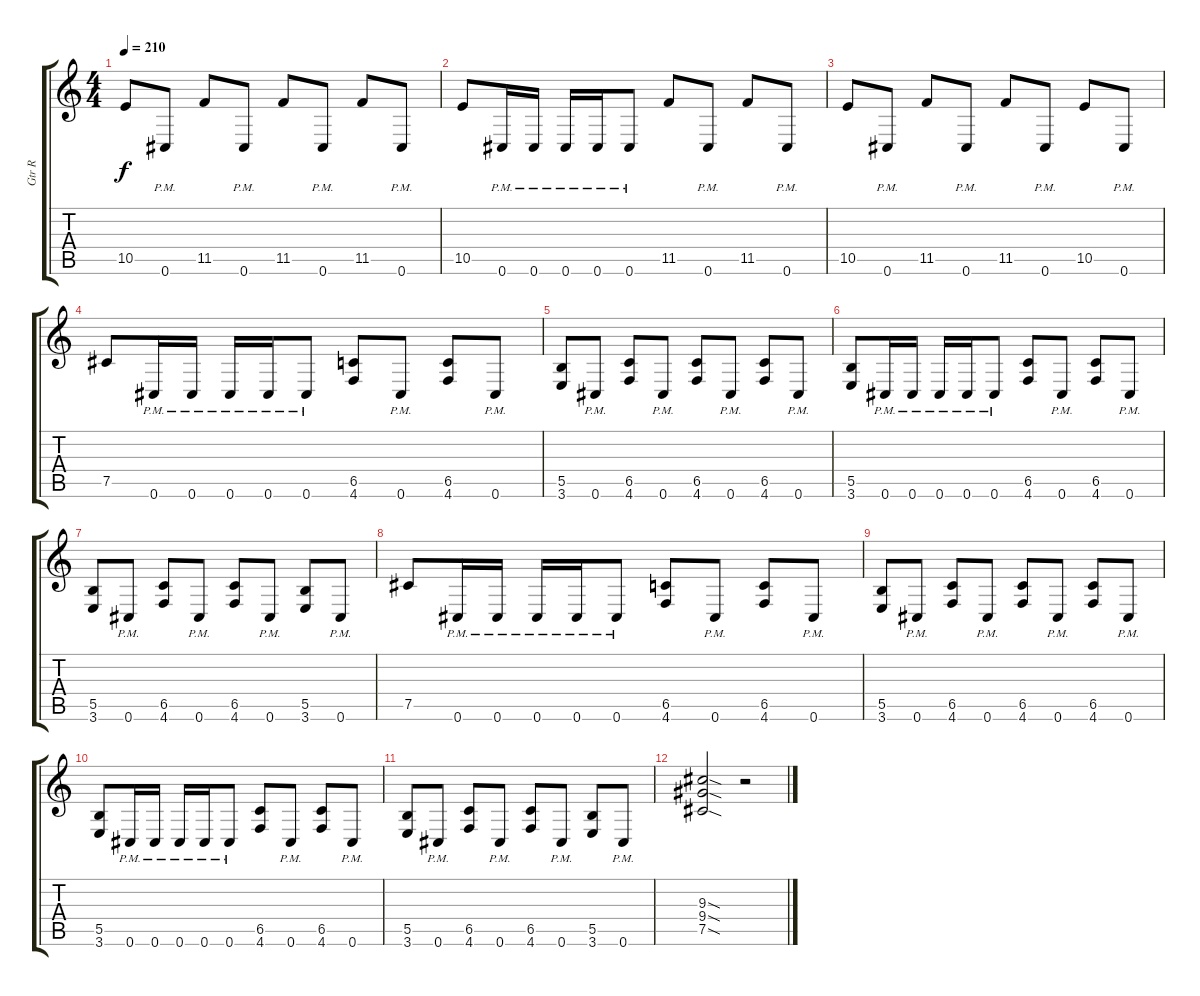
\track ("Gtr R" "Gtr R") {instrument distortionguitar}
\staff {score tabs}
\tuning (Db4 Ab3 E3 B2 Gb2 Db2) {hide}
\ts (4 4)
\tempo 210
\clef g2
\ks c
10.5.8{dy f} 0.6{pm}.8 11.5.8 0.6{pm}.8 11.5.8 0.6{pm}.8 11.5.8 0.6{pm}.8 |
10.5.8 0.6{pm}.16 0.6{pm}.16 0.6{pm}.16 0.6{pm}.16 0.6{pm}.8 11.5.8 0.6{pm}.8 11.5.8 0.6{pm}.8 |
10.5.8 0.6{pm}.8 11.5.8 0.6{pm}.8 11.5.8 0.6{pm}.8 10.5.8 0.6{pm}.8 |
7.5.8 0.6{pm}.16 0.6{pm}.16 0.6{pm}.16 0.6{pm}.16 0.6{pm}.8 (6.5 4.6).8 0.6{pm}.8 (6.5 4.6).8 0.6{pm}.8 |
(5.5 3.6).8 0.6{pm}.8 (6.5 4.6).8 0.6{pm}.8 (6.5 4.6).8 0.6{pm}.8 (6.5 4.6).8 0.6{pm}.8 |
(5.5 3.6).8 0.6{pm}.16 0.6{pm}.16 0.6{pm}.16 0.6{pm}.16 0.6{pm}.8 (6.5 4.6).8 0.6{pm}.8 (6.5 4.6).8 0.6{pm}.8 |
(5.5 3.6).8 0.6{pm}.8 (6.5 4.6).8 0.6{pm}.8 (6.5 4.6).8 0.6{pm}.8 (5.5 3.6).8 0.6{pm}.8 |
7.5.8 0.6{pm}.16 0.6{pm}.16 0.6{pm}.16 0.6{pm}.16 0.6{pm}.8 (6.5 4.6).8 0.6{pm}.8 (6.5 4.6).8 0.6{pm}.8 |
(5.5 3.6).8 0.6{pm}.8 (6.5 4.6).8 0.6{pm}.8 (6.5 4.6).8 0.6{pm}.8 (6.5 4.6).8 0.6{pm}.8 |
(5.5 3.6).8 0.6{pm}.16 0.6{pm}.16 0.6{pm}.16 0.6{pm}.16 0.6{pm}.8 (6.5 4.6).8 0.6{pm}.8 (6.5 4.6).8 0.6{pm}.8 |
(5.5 3.6).8 0.6{pm}.8 (6.5 4.6).8 0.6{pm}.8 (6.5 4.6).8 0.6{pm}.8 (5.5 3.6).8 0.6{pm}.8 |
(9.3{sod} 9.4{sod} 7.5{sod}).2 r.2
